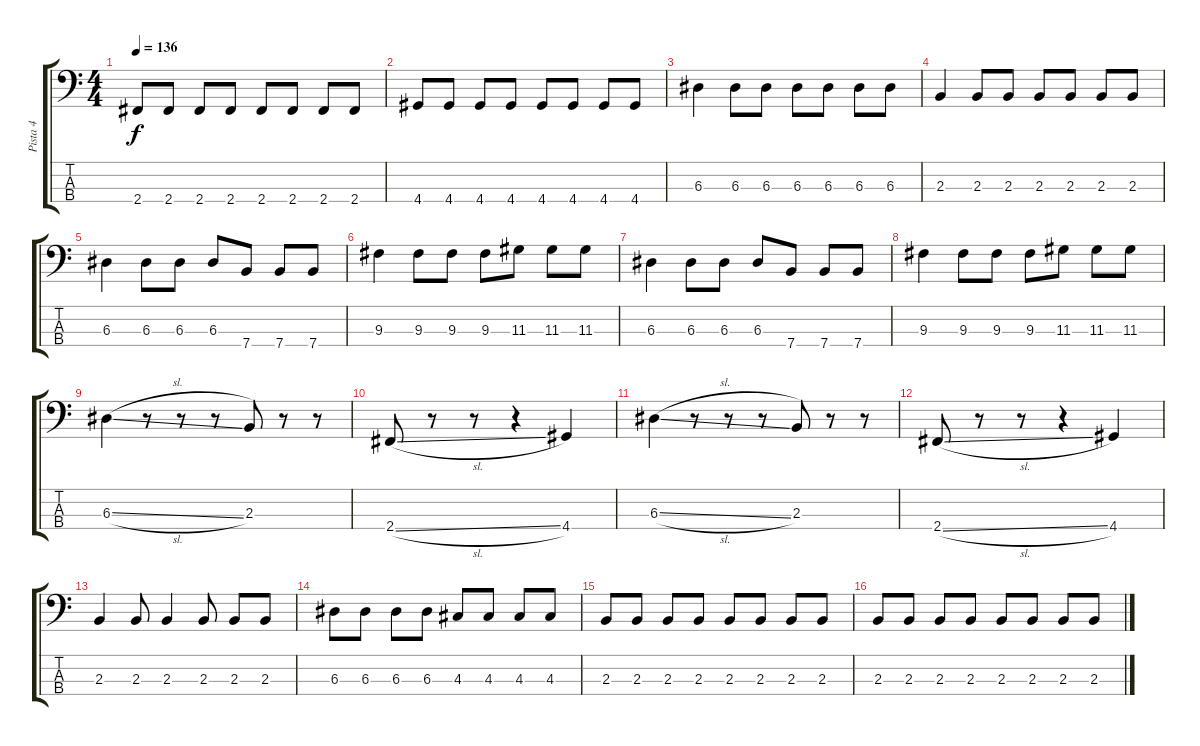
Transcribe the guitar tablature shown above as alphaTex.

\track ("Pista 4" "Pista 4") {instrument electricbassfinger}
\staff {score tabs}
\tuning (G2 D2 A1 E1) {hide}
\ts (4 4)
\tempo 136
\clef f4
\ks c
2.4.8{dy f} 2.4.8 2.4.8 2.4.8 2.4.8 2.4.8 2.4.8 2.4.8 |
4.4.8 4.4.8 4.4.8 4.4.8 4.4.8 4.4.8 4.4.8 4.4.8 |
6.3.4 6.3.8 6.3.8 6.3.8 6.3.8 6.3.8 6.3.8 |
2.3.4 2.3.8 2.3.8 2.3.8 2.3.8 2.3.8 2.3.8 |
6.3.4 6.3.8 6.3.8 6.3.8 7.4.8 7.4.8 7.4.8 |
9.3.4 9.3.8 9.3.8 9.3.8 11.3.8 11.3.8 11.3.8 |
6.3.4 6.3.8 6.3.8 6.3.8 7.4.8 7.4.8 7.4.8 |
9.3.4 9.3.8 9.3.8 9.3.8 11.3.8 11.3.8 11.3.8 |
6.3{sl}.4 r.8 r.8 r.8 2.3.8 r.8 r.8 |
2.4{sl}.8 r.8 r.8 r.4 4.4.4 |
6.3{sl}.4 r.8 r.8 r.8 2.3.8 r.8 r.8 |
2.4{sl}.8 r.8 r.8 r.4 4.4.4 |
2.3.4 2.3.8 2.3.4 2.3.8 2.3.8 2.3.8 |
6.3.8 6.3.8 6.3.8 6.3.8 4.3.8 4.3.8 4.3.8 4.3.8 |
2.3.8 2.3.8 2.3.8 2.3.8 2.3.8 2.3.8 2.3.8 2.3.8 |
2.3.8 2.3.8 2.3.8 2.3.8 2.3.8 2.3.8 2.3.8 2.3.8
